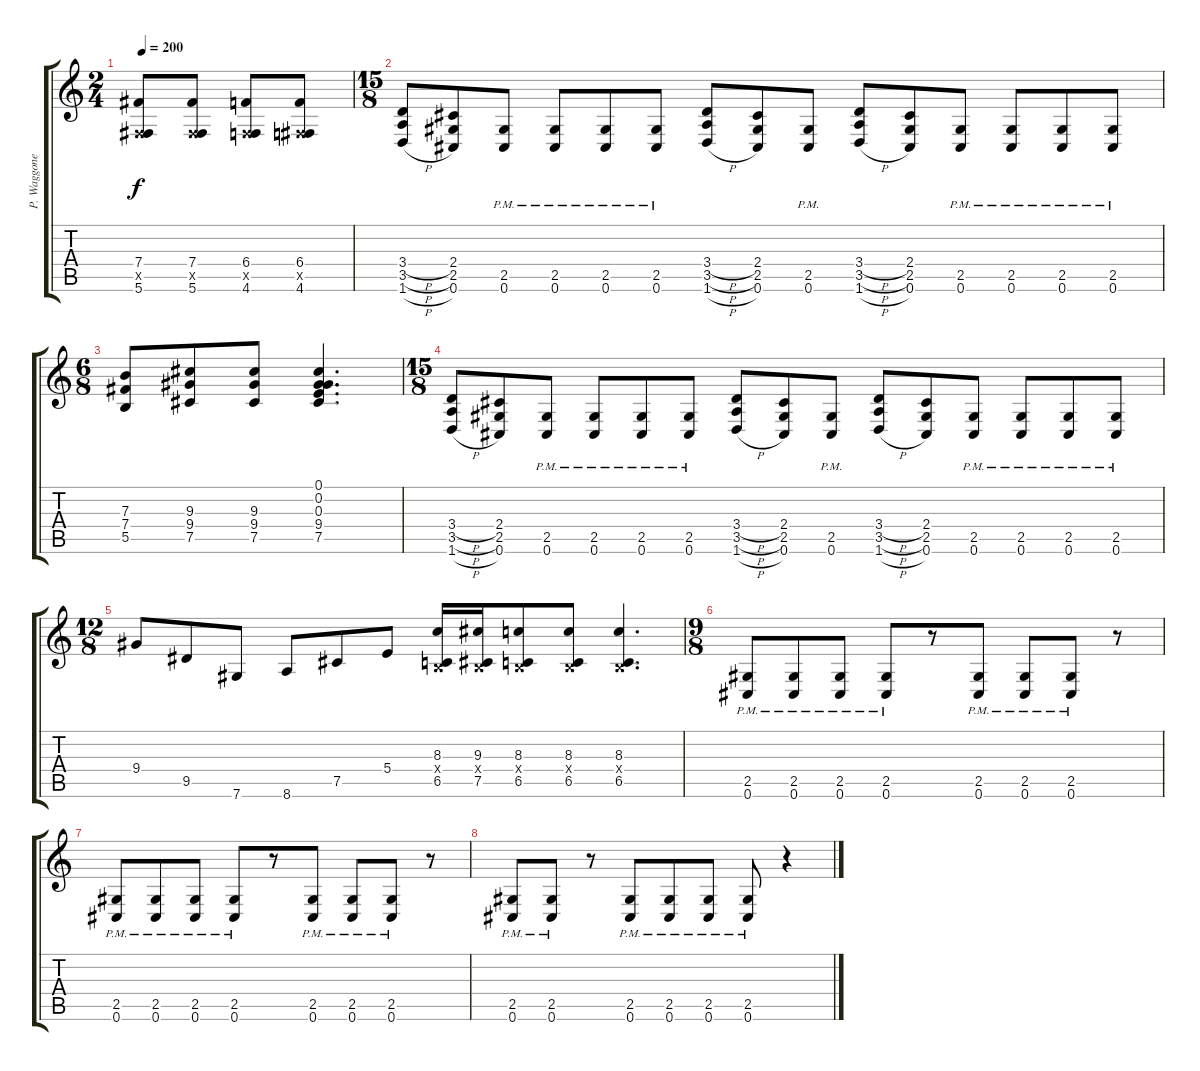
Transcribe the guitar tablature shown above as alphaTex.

\track ("P. Waggoner Gtr." "P. Waggone") {instrument distortionguitar}
\staff {score tabs}
\tuning (Db4 Ab3 E3 B2 Gb2 Db2) {hide}
\ts (2 4)
\tempo 200
\clef g2
\ks c
(7.4 0.5{x} 5.6).8{dy f} (7.4 0.5{x} 5.6).8 (6.4 0.5{x} 4.6).8 (6.4 0.5{x} 4.6).8 |
\ts (15 8)
(3.4{h} 3.5{h} 1.6{h}).8 (2.4 2.5 0.6).8 (2.5{pm} 0.6{pm}).8 (2.5{pm} 0.6{pm}).8 (2.5{pm} 0.6{pm}).8 (2.5{pm} 0.6{pm}).8 (3.4{h} 3.5{h} 1.6{h}).8 (2.4 2.5 0.6).8 (2.5{pm} 0.6{pm}).8 (3.4{h} 3.5{h} 1.6{h}).8 (2.4 2.5 0.6).8 (2.5{pm} 0.6{pm}).8 (2.5{pm} 0.6{pm}).8 (2.5{pm} 0.6{pm}).8 (2.5{pm} 0.6{pm}).8 |
\ts (6 8)
(7.3 7.4 5.5).8 (9.3 9.4 7.5).8 (9.3 9.4 7.5).8 (0.1 0.2 0.3 9.4 7.5).4{d} |
\ts (15 8)
(3.4{h} 3.5{h} 1.6{h}).8 (2.4 2.5 0.6).8 (2.5{pm} 0.6{pm}).8 (2.5{pm} 0.6{pm}).8 (2.5{pm} 0.6{pm}).8 (2.5{pm} 0.6{pm}).8 (3.4{h} 3.5{h} 1.6{h}).8 (2.4 2.5 0.6).8 (2.5{pm} 0.6{pm}).8 (3.4{h} 3.5{h} 1.6{h}).8 (2.4 2.5 0.6).8 (2.5{pm} 0.6{pm}).8 (2.5{pm} 0.6{pm}).8 (2.5{pm} 0.6{pm}).8 (2.5{pm} 0.6{pm}).8 |
\ts (12 8)
9.4.8 9.5.8 7.6.8 8.6.8 7.5.8 5.4.8 (8.3 0.4{x} 6.5).16 (9.3 0.4{x} 7.5).16 (8.3 0.4{x} 6.5).8 (8.3 0.4{x} 6.5).8 (8.3 0.4{x} 6.5).4{d} |
\ts (9 8)
(2.5{pm} 0.6{pm}).8 (2.5{pm} 0.6{pm}).8 (2.5{pm} 0.6{pm}).8 (2.5{pm} 0.6{pm}).8 r.8 (2.5{pm} 0.6{pm}).8 (2.5{pm} 0.6{pm}).8 (2.5{pm} 0.6{pm}).8 r.8 |
(2.5{pm} 0.6{pm}).8 (2.5{pm} 0.6{pm}).8 (2.5{pm} 0.6{pm}).8 (2.5{pm} 0.6{pm}).8 r.8 (2.5{pm} 0.6{pm}).8 (2.5{pm} 0.6{pm}).8 (2.5{pm} 0.6{pm}).8 r.8 |
(2.5{pm} 0.6{pm}).8 (2.5{pm} 0.6{pm}).8 r.8 (2.5{pm} 0.6{pm}).8 (2.5{pm} 0.6{pm}).8 (2.5{pm} 0.6{pm}).8 (2.5{pm} 0.6{pm}).8 r.4
